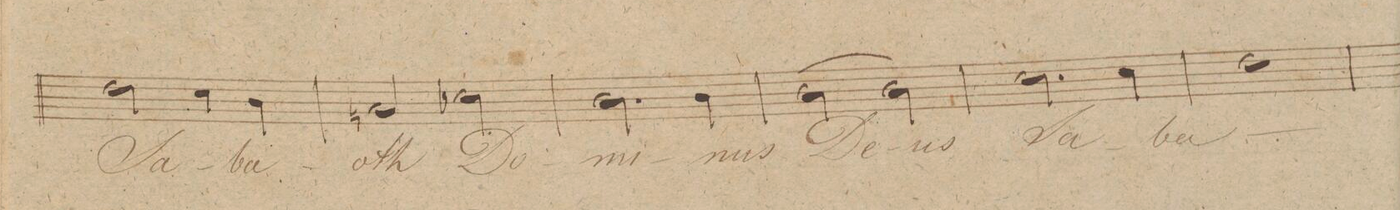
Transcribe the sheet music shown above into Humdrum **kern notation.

**kern	**text	**dynam
*I"Tenore.	*	*
*clefC4	*	*
*k[f#c#g#]	*	*
*met(c)	*	*
*M4/4	*	*
2c#\	Sa-	.
4B\	.	.
4A\	-ba-	.
=13	=13	=13
2Gn/	-oth	.
2B-X\	Do-	.
=14	=14	=14
2.A\	-mi-	.
4A\	-nus	.
=15	=15	=15
(2A\	De-	.
2A\)	-us	.
=16	=16	=16
2.B\	Sa-	.
4B\	-ba-	.
=17	=17	=17
1c#	.	.
=18	=18	=18
*-	*-	*-
